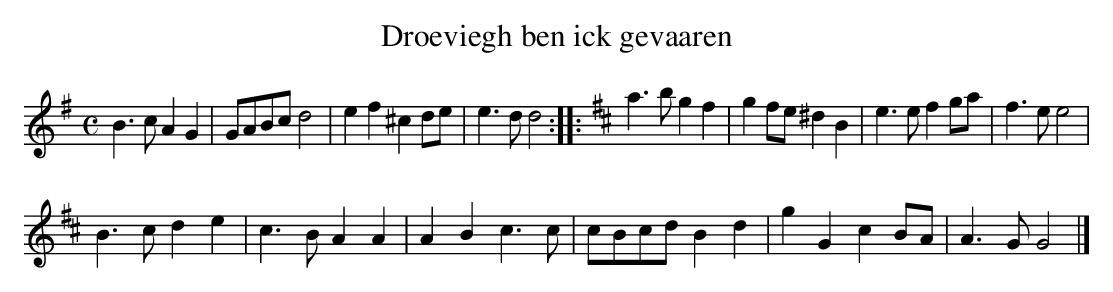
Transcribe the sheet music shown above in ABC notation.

X:1
T:Droeviegh ben ick gevaaren
M:C
K:Gmaj
B3cA2G2|GABcd4|e2f2^c2de|e3dd4:||:[K:Dmaj]a3bg2f2|g2fe^d2B2|e3ef2ga|f3ee4|
B3cd2e2|c3BA2A2|A2B2c3c|cBcdB2d2|g2G2c2BA|A3GG4|]
